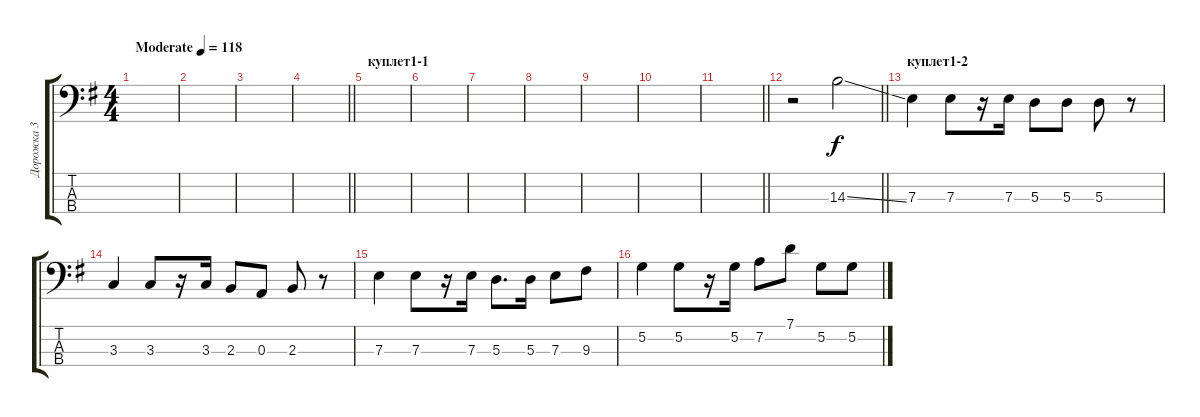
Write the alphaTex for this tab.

\track ("Дорожка 3" "Дорожка 3") {instrument electricbassfinger}
\staff {score tabs}
\tuning (G2 D2 A1 E1) {hide}
\ts (4 4)
\tempo (118 "Moderate")
\clef f4
\ks eminor
|
|
|
\barLineRight lightlight
|
\section ("" "куплет1-1")
|
|
|
|
|
|
\barLineRight lightlight
|
\section ("" "")
\barLineRight lightlight
r.2 14.3{ss}.2 |
\section ("" "куплет1-2")
7.3.4 7.3.8 r.16 7.3.16 5.3.8 5.3.8 5.3.8 r.8 |
3.3.4 3.3.8 r.16 3.3.16 2.3.8 0.3.8 2.3.8 r.8 |
7.3.4 7.3.8 r.16 7.3.16 5.3.8{d} 5.3.16 7.3.8 9.3.8 |
5.2.4 5.2.8 r.16 5.2.16 7.2.8 7.1.8 5.2.8 5.2.8
